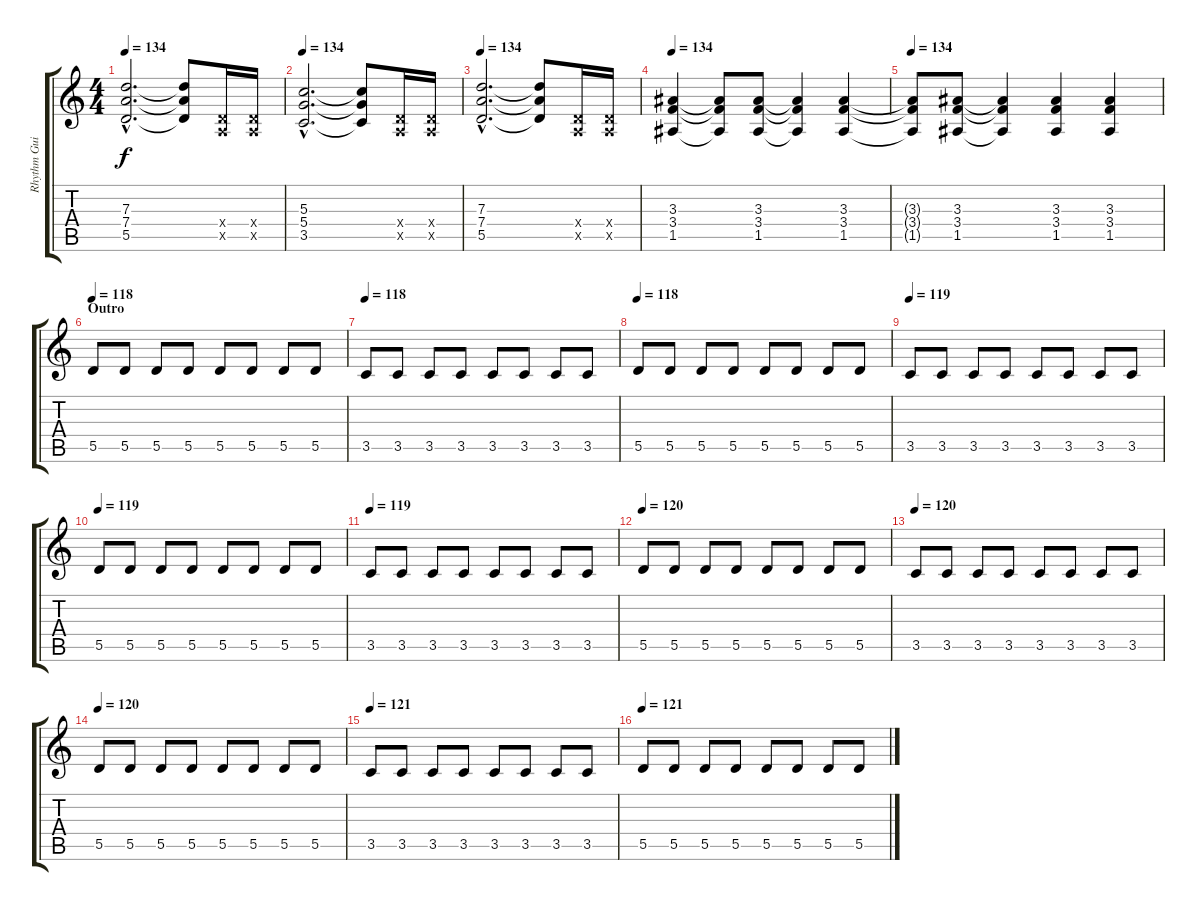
\track ("Rhythm Guitar 2" "Rhythm Gui") {instrument overdrivenguitar}
\staff {score tabs}
\tuning (E4 B3 G3 D3 A2 D2) {hide}
\ts (4 4)
\tempo 134
\clef g2
\ks c
(7.3{hac} 7.4{hac} 5.5{hac}).2{d dy f} (7.3{t} 7.4{t} 5.5{t}).8 (0.4{x} 0.5{x}).16 (0.4{x} 0.5{x}).16 |
\tempo 134
(5.3{hac} 5.4{hac} 3.5{hac}).2{d} (5.3{t} 5.4{t} 3.5{t}).8 (0.4{x} 0.5{x}).16 (0.4{x} 0.5{x}).16 |
\tempo 134
(7.3{hac} 7.4{hac} 5.5{hac}).2{d} (7.3{t} 7.4{t} 5.5{t}).8 (0.4{x} 0.5{x}).16 (0.4{x} 0.5{x}).16 |
\tempo 134
(3.3 3.4 1.5).4 (3.3{t} 3.4{t} 1.5{t}).8 (3.3 3.4 1.5).8 (3.3{t} 3.4{t} 1.5{t}).4 (3.3 3.4 1.5).4 |
\tempo 134
(3.3{t} 3.4{t} 1.5{t}).8 (3.3 3.4 1.5).8 (3.3{t} 3.4{t} 1.5{t}).4 (3.3 3.4 1.5).4 (3.3 3.4 1.5).4 |
\section ("" "Outro")
\tempo 118
5.5.8 5.5.8 5.5.8 5.5.8 5.5.8 5.5.8 5.5.8 5.5.8 |
\tempo 118
3.5.8 3.5.8 3.5.8 3.5.8 3.5.8 3.5.8 3.5.8 3.5.8 |
\tempo 118
5.5.8 5.5.8 5.5.8 5.5.8 5.5.8 5.5.8 5.5.8 5.5.8 |
\tempo 119
3.5.8 3.5.8 3.5.8 3.5.8 3.5.8 3.5.8 3.5.8 3.5.8 |
\tempo 119
5.5.8 5.5.8 5.5.8 5.5.8 5.5.8 5.5.8 5.5.8 5.5.8 |
\tempo 119
3.5.8 3.5.8 3.5.8 3.5.8 3.5.8 3.5.8 3.5.8 3.5.8 |
\tempo 120
5.5.8 5.5.8 5.5.8 5.5.8 5.5.8 5.5.8 5.5.8 5.5.8 |
\tempo 120
3.5.8 3.5.8 3.5.8 3.5.8 3.5.8 3.5.8 3.5.8 3.5.8 |
\tempo 120
5.5.8 5.5.8 5.5.8 5.5.8 5.5.8 5.5.8 5.5.8 5.5.8 |
\tempo 121
3.5.8 3.5.8 3.5.8 3.5.8 3.5.8 3.5.8 3.5.8 3.5.8 |
\tempo 121
5.5.8 5.5.8 5.5.8 5.5.8 5.5.8 5.5.8 5.5.8 5.5.8
